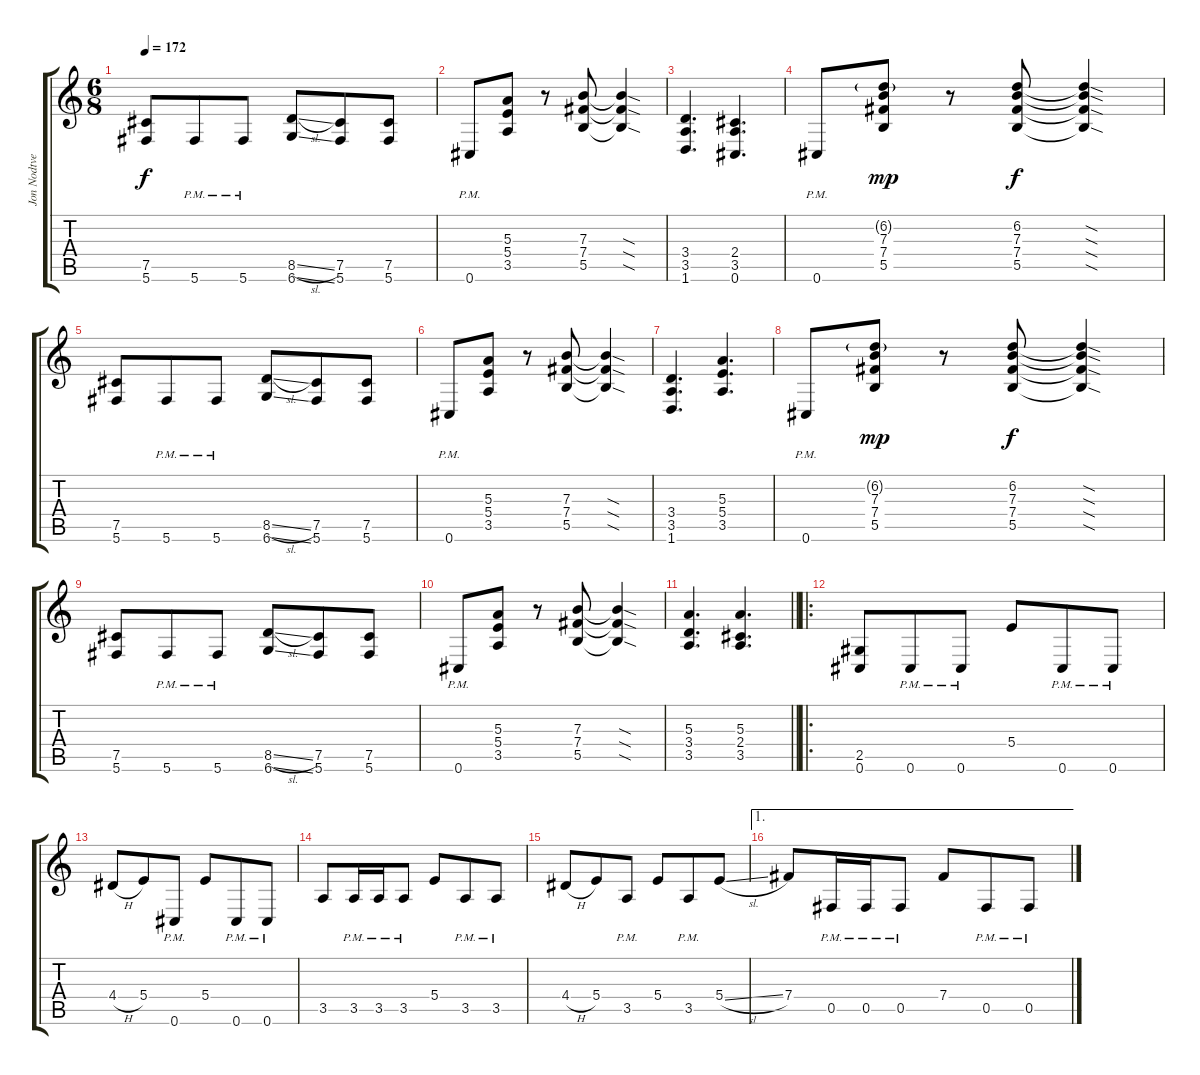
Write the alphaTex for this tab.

\track ("Jon Nodtveidt" "Jon Nodtve") {instrument distortionguitar}
\staff {score tabs}
\tuning (Db4 Ab3 E3 B2 Gb2 Db2) {hide}
\ts (6 8)
\tempo 172
\clef g2
\ks c
(7.5 5.6).8{dy f} 5.6{pm}.8 5.6{pm}.8 (8.5{sl} 6.6{ss}).8 (7.5 5.6).8 (7.5 5.6).8 |
0.6{pm}.8 (5.3 5.4 3.5).8 r.8 (7.3 7.4 5.5).8 (7.3{sod t} 7.4{sod t} 5.5{sod t}).4 |
(3.4 3.5 1.6).4{d} (2.4 3.5 0.6).4{d} |
0.6{pm}.8 (6.2{g} 7.3 7.4 5.5).8{dy mp} r.8 (6.2 7.3 7.4 5.5).8{dy f} (6.2{sod t} 7.3{sod t} 7.4{sod t} 5.5{sod t}).4 |
(7.5 5.6).8 5.6{pm}.8 5.6{pm}.8 (8.5{sl} 6.6{ss}).8 (7.5 5.6).8 (7.5 5.6).8 |
0.6{pm}.8 (5.3 5.4 3.5).8 r.8 (7.3 7.4 5.5).8 (7.3{sod t} 7.4{sod t} 5.5{sod t}).4 |
(3.4 3.5 1.6).4{d} (5.3 5.4 3.5).4{d} |
0.6{pm}.8 (6.2{g} 7.3 7.4 5.5).8{dy mp} r.8 (6.2 7.3 7.4 5.5).8{dy f} (6.2{sod t} 7.3{sod t} 7.4{sod t} 5.5{sod t}).4 |
(7.5 5.6).8 5.6{pm}.8 5.6{pm}.8 (8.5{sl} 6.6{ss}).8 (7.5 5.6).8 (7.5 5.6).8 |
0.6{pm}.8 (5.3 5.4 3.5).8 r.8 (7.3 7.4 5.5).8 (7.3{sod t} 7.4{sod t} 5.5{sod t}).4 |
\barLineRight lightlight
(5.3 3.4 3.5).4{d} (5.3 2.4 3.5).4{d} |
\ro
(2.5 0.6).8 0.6{pm}.8 0.6{pm}.8 5.4.8 0.6{pm}.8 0.6{pm}.8 |
4.4{h}.8 5.4.8 0.6{pm}.8 5.4.8 0.6{pm}.8 0.6{pm}.8 |
3.5.8 3.5{pm}.16 3.5{pm}.16 3.5{pm}.8 5.4.8 3.5{pm}.8 3.5{pm}.8 |
4.4{h}.8 5.4.8 3.5{pm}.8 5.4.8 3.5{pm}.8 5.4{sl}.8 |
\ae 1
7.4.8 0.5{pm}.16 0.5{pm}.16 0.5{pm}.8 7.4.8 0.5{pm}.8 0.5{pm}.8
